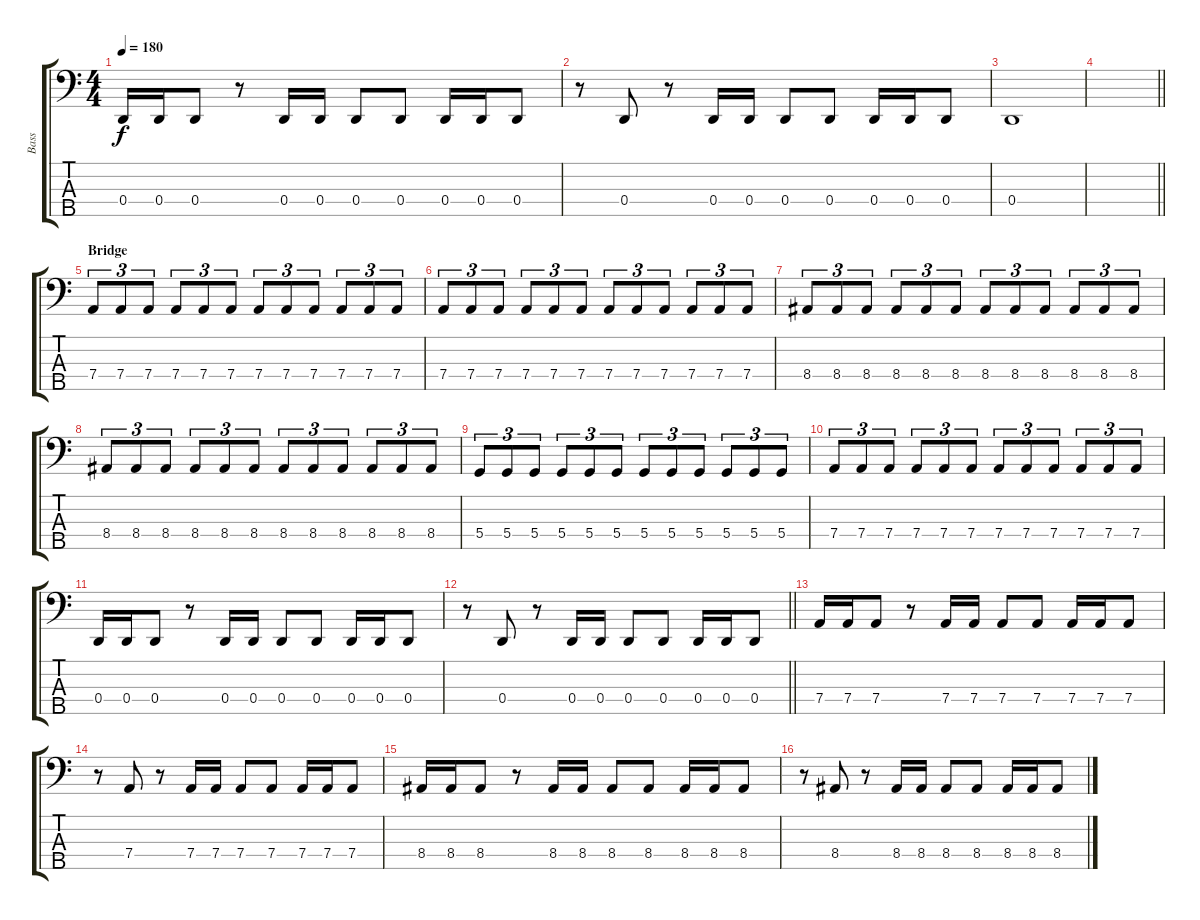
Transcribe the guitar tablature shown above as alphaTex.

\track ("Bass" "Bass") {instrument electricbassfinger}
\staff {score tabs}
\tuning (G2 D2 A1 D1 A0) {hide}
\ts (4 4)
\tempo 180
\clef f4
\ks c
0.4.16{dy f} 0.4.16 0.4.8 r.8 0.4.16 0.4.16 0.4.8 0.4.8 0.4.16 0.4.16 0.4.8 |
r.8 0.4.8 r.8 0.4.16 0.4.16 0.4.8 0.4.8 0.4.16 0.4.16 0.4.8 |
0.4.1 |
\barLineRight lightlight
|
\section ("" "Bridge")
7.4.8{tu (3 2)} 7.4.8{tu (3 2)} 7.4.8{tu (3 2)} 7.4.8{tu (3 2)} 7.4.8{tu (3 2)} 7.4.8{tu (3 2)} 7.4.8{tu (3 2)} 7.4.8{tu (3 2)} 7.4.8{tu (3 2)} 7.4.8{tu (3 2)} 7.4.8{tu (3 2)} 7.4.8{tu (3 2)} |
7.4.8{tu (3 2)} 7.4.8{tu (3 2)} 7.4.8{tu (3 2)} 7.4.8{tu (3 2)} 7.4.8{tu (3 2)} 7.4.8{tu (3 2)} 7.4.8{tu (3 2)} 7.4.8{tu (3 2)} 7.4.8{tu (3 2)} 7.4.8{tu (3 2)} 7.4.8{tu (3 2)} 7.4.8{tu (3 2)} |
8.4.8{tu (3 2)} 8.4.8{tu (3 2)} 8.4.8{tu (3 2)} 8.4.8{tu (3 2)} 8.4.8{tu (3 2)} 8.4.8{tu (3 2)} 8.4.8{tu (3 2)} 8.4.8{tu (3 2)} 8.4.8{tu (3 2)} 8.4.8{tu (3 2)} 8.4.8{tu (3 2)} 8.4.8{tu (3 2)} |
8.4.8{tu (3 2)} 8.4.8{tu (3 2)} 8.4.8{tu (3 2)} 8.4.8{tu (3 2)} 8.4.8{tu (3 2)} 8.4.8{tu (3 2)} 8.4.8{tu (3 2)} 8.4.8{tu (3 2)} 8.4.8{tu (3 2)} 8.4.8{tu (3 2)} 8.4.8{tu (3 2)} 8.4.8{tu (3 2)} |
5.4.8{tu (3 2)} 5.4.8{tu (3 2)} 5.4.8{tu (3 2)} 5.4.8{tu (3 2)} 5.4.8{tu (3 2)} 5.4.8{tu (3 2)} 5.4.8{tu (3 2)} 5.4.8{tu (3 2)} 5.4.8{tu (3 2)} 5.4.8{tu (3 2)} 5.4.8{tu (3 2)} 5.4.8{tu (3 2)} |
7.4.8{tu (3 2)} 7.4.8{tu (3 2)} 7.4.8{tu (3 2)} 7.4.8{tu (3 2)} 7.4.8{tu (3 2)} 7.4.8{tu (3 2)} 7.4.8{tu (3 2)} 7.4.8{tu (3 2)} 7.4.8{tu (3 2)} 7.4.8{tu (3 2)} 7.4.8{tu (3 2)} 7.4.8{tu (3 2)} |
0.4.16 0.4.16 0.4.8 r.8 0.4.16 0.4.16 0.4.8 0.4.8 0.4.16 0.4.16 0.4.8 |
\barLineRight lightlight
r.8 0.4.8 r.8 0.4.16 0.4.16 0.4.8 0.4.8 0.4.16 0.4.16 0.4.8 |
7.4.16 7.4.16 7.4.8 r.8 7.4.16 7.4.16 7.4.8 7.4.8 7.4.16 7.4.16 7.4.8 |
r.8 7.4.8 r.8 7.4.16 7.4.16 7.4.8 7.4.8 7.4.16 7.4.16 7.4.8 |
8.4.16 8.4.16 8.4.8 r.8 8.4.16 8.4.16 8.4.8 8.4.8 8.4.16 8.4.16 8.4.8 |
r.8 8.4.8 r.8 8.4.16 8.4.16 8.4.8 8.4.8 8.4.16 8.4.16 8.4.8
